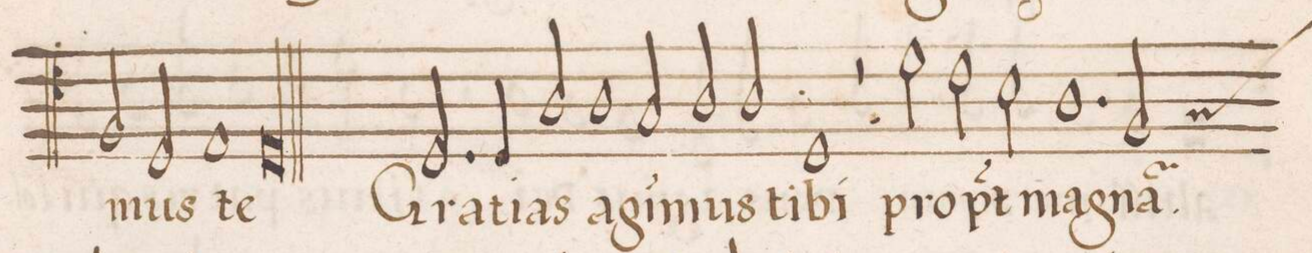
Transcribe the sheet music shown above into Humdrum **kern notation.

**kern	**text
*I"TENOR	*
*clefC4	*
*k[]	*
*met(c|)	*
*M2/1	*
2F/	.
2D/	-mus
=16-	=16-
1E	te
1Dl	.
=17||-	=17||-
2.D/	Gra-
4D/	-ti-
2A/	-as
1A	a -
=18-	=18-
2G/	-gi-
2A/	-mus
2A/	ti-
=19-	=19-
1D	-bi
2r	.
2d\	prop-
=20-	=20-
2c\	.
2B\	-t(er)
1.A	ma-
=21-	=21-
*custos:G	*
2F/	-gna(m).
*-	*-
